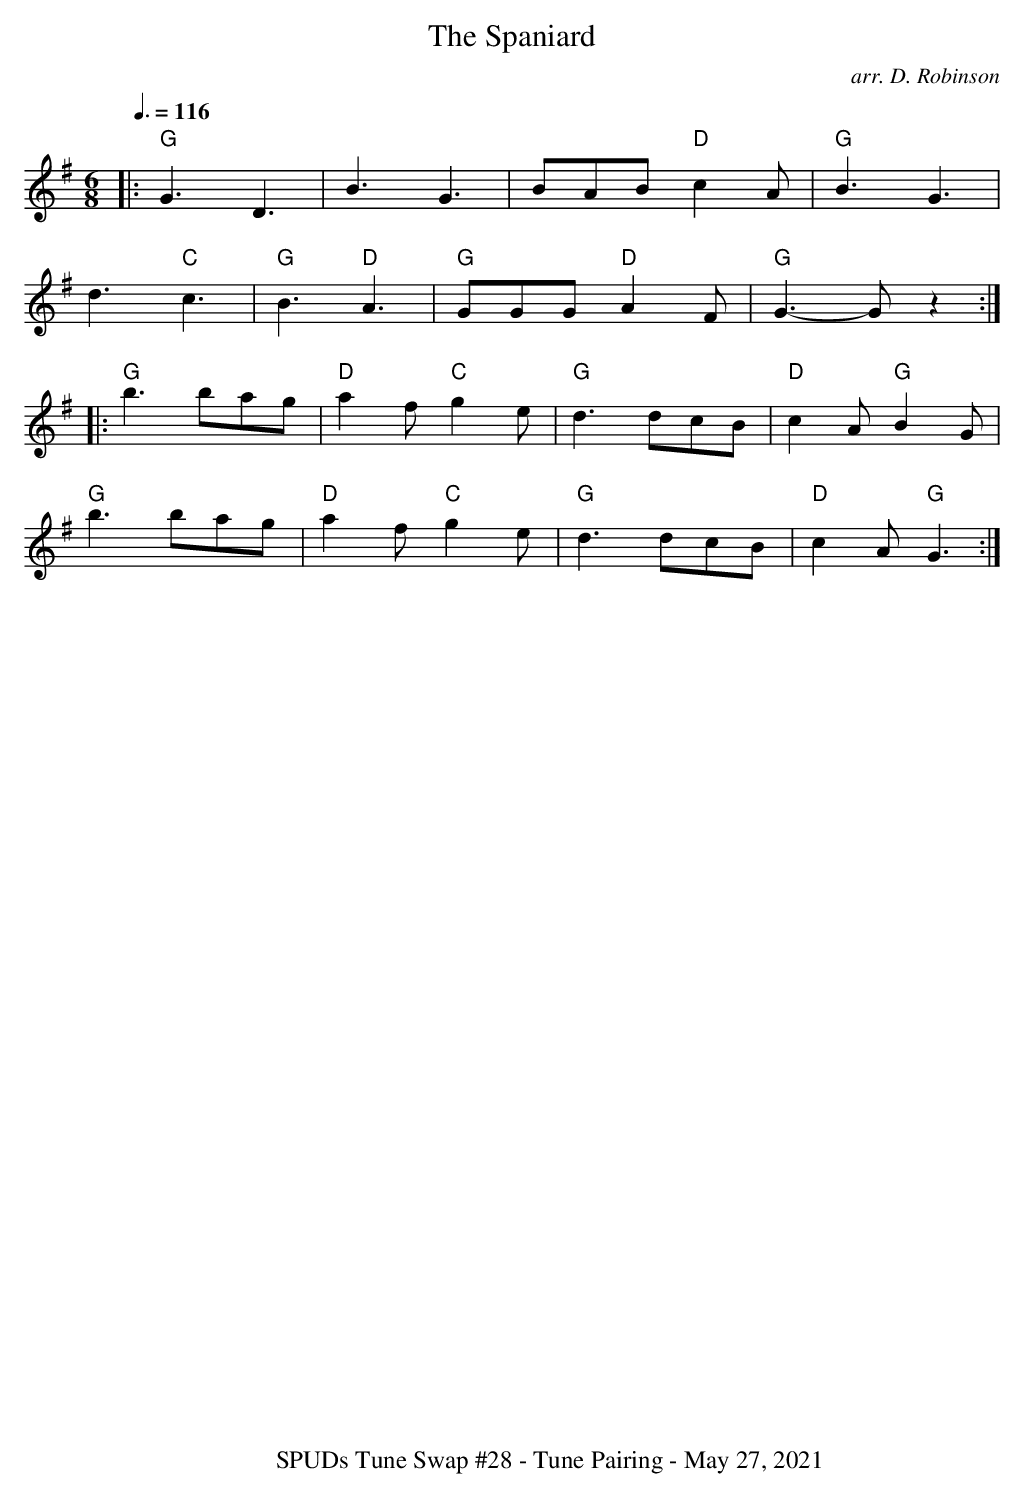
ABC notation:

X:1
T: Spaniard, The
C: arr. D. Robinson
M: 6/8
L: 1/8
K: Gmaj
Q: 3/8 = 116
|:"G"G3 D3 | B3 G3 | BAB "D" c2A | "G" B3 G3 |!
d3 "C"c3 | "G"B3 "D"A3 | "G" GGG "D" A2 F | "G" G3-G z2:|!
|:"G"B'3 B'A'g | "D" A'2f "C"g2e |"G" d3 dcB | "D" c2A "G" B2G |!
"G"B'3 B'A'g | "D" A'2f "C"g2e |"G" d3 dcB | "D" c2A "G" G3 :|
